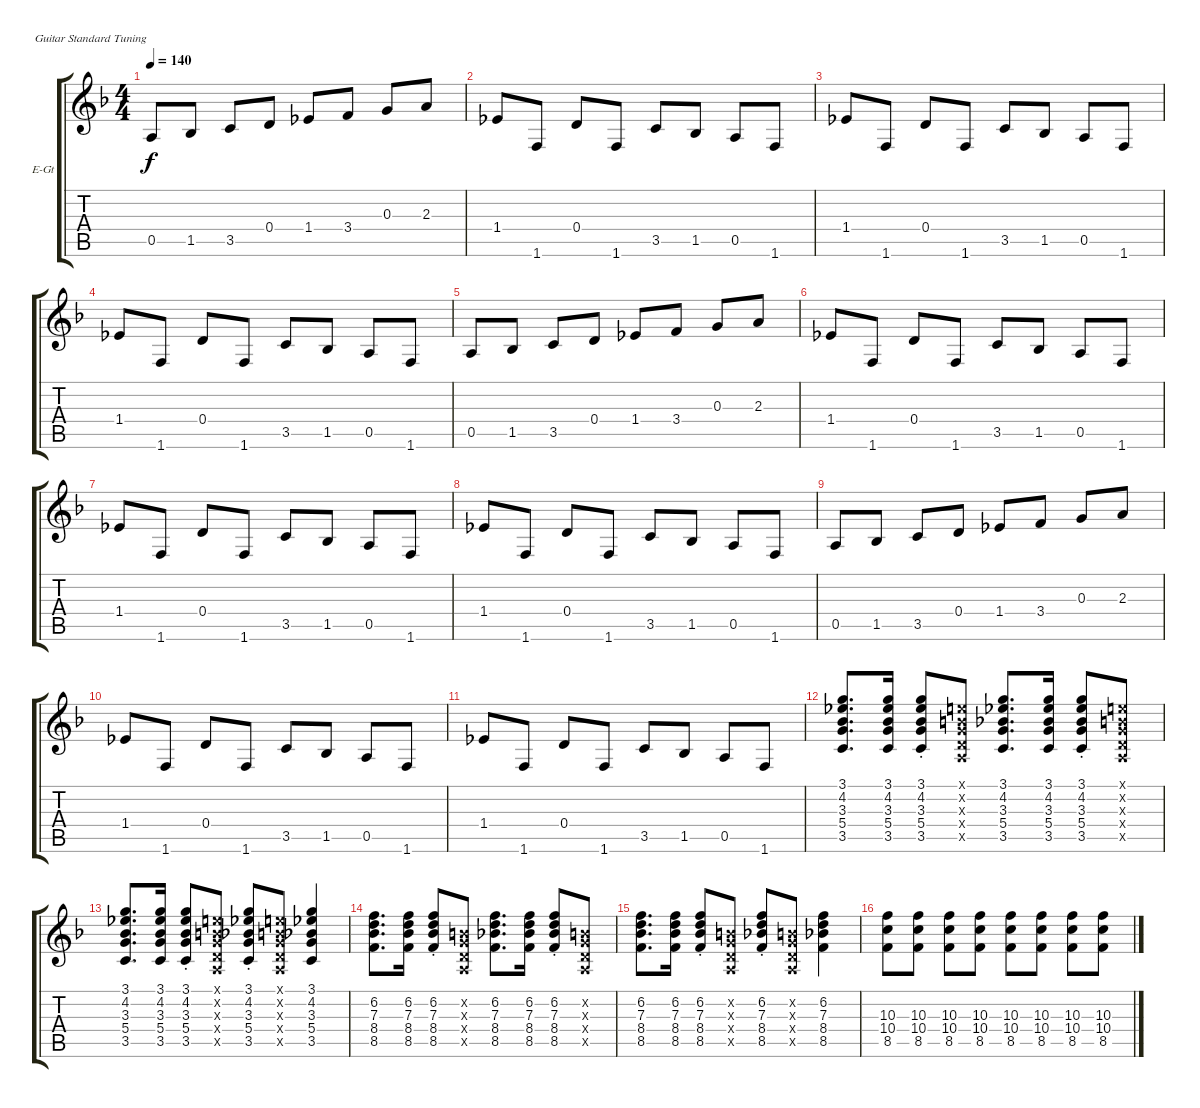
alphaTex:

\defaultSystemsLayout 4
\bracketExtendMode groupsimilarinstruments
\firstSystemTrackNameOrientation horizontal
\otherSystemsTrackNameOrientation horizontal
\track ("Electric Guitar (Clean)" "E-Gt") {instrument electricguitarclean}
\staff {score tabs}
\tuning (E4 B3 G3 D3 A2 E2)
\ts (4 4)
\tempo 140
\clef g2
\ks f
0.5.8{dy f} 1.5.8 3.5.8 0.4.8 1.4.8 3.4.8 0.3.8 2.3.8 |
1.4.8 1.6.8 0.4.8 1.6.8 3.5.8 1.5.8 0.5.8 1.6.8 |
1.4.8 1.6.8 0.4.8 1.6.8 3.5.8 1.5.8 0.5.8 1.6.8 |
1.4.8 1.6.8 0.4.8 1.6.8 3.5.8 1.5.8 0.5.8 1.6.8 |
0.5.8 1.5.8 3.5.8 0.4.8 1.4.8 3.4.8 0.3.8 2.3.8 |
1.4.8 1.6.8 0.4.8 1.6.8 3.5.8 1.5.8 0.5.8 1.6.8 |
1.4.8 1.6.8 0.4.8 1.6.8 3.5.8 1.5.8 0.5.8 1.6.8 |
1.4.8 1.6.8 0.4.8 1.6.8 3.5.8 1.5.8 0.5.8 1.6.8 |
0.5.8 1.5.8 3.5.8 0.4.8 1.4.8 3.4.8 0.3.8 2.3.8 |
1.4.8 1.6.8 0.4.8 1.6.8 3.5.8 1.5.8 0.5.8 1.6.8 |
1.4.8 1.6.8 0.4.8 1.6.8 3.5.8 1.5.8 0.5.8 1.6.8 |
(3.5 5.4 3.3 4.2 3.1).8{d} (3.5 3.1 4.2 3.3 5.4).16 (3.5{st} 3.1{st} 4.2{st} 3.3{st} 5.4{st}).8 (0.5{x} 0.4{x} 0.3{x} 0.2{x} 0.1{x}).8 (3.5 5.4 3.3 4.2 3.1).8{d} (3.5 3.1 4.2 3.3 5.4).16 (3.5{st} 3.1{st} 4.2{st} 3.3{st} 5.4{st}).8 (0.5{x} 0.4{x} 0.3{x} 0.2{x} 0.1{x}).8 |
(3.5 5.4 3.3 4.2 3.1).8{d} (3.5 3.1 4.2 3.3 5.4).16 (3.5{st} 3.1{st} 4.2{st} 3.3{st} 5.4{st}).8 (0.5{x} 0.4{x} 0.3{x} 0.2{x} 0.1{x}).8 (3.5{st} 3.1{st} 4.2{st} 3.3{st} 5.4{st}).8 (0.5{x} 0.4{x} 0.3{x} 0.2{x} 0.1{x}).8 (3.5 5.4 3.3 4.2 3.1).4 |
(8.5 8.4 7.3 6.2).8{d} (8.5 6.2 7.3 8.4).16 (8.5{st} 6.2{st} 7.3{st} 8.4{st}).8 (0.5{x} 0.4{x} 0.3{x} 0.2{x}).8 (8.5 8.4 7.3 6.2).8{d} (8.5 6.2 7.3 8.4).16 (8.5{st} 6.2{st} 7.3{st} 8.4{st}).8 (0.5{x} 0.4{x} 0.3{x} 0.2{x}).8 |
(8.5 8.4 7.3 6.2).8{d} (8.5 6.2 7.3 8.4).16 (8.5{st} 6.2{st} 7.3{st} 8.4{st}).8 (0.5{x} 0.4{x} 0.3{x} 0.2{x}).8 (8.5{st} 6.2{st} 7.3{st} 8.4{st}).8 (0.5{x} 0.4{x} 0.3{x} 0.2{x}).8 (8.5 8.4 7.3 6.2).4 |
(8.5 10.4 10.3).8 (8.5 10.4 10.3).8 (8.5 10.4 10.3).8 (8.5 10.4 10.3).8 (8.5 10.4 10.3).8 (8.5 10.4 10.3).8 (8.5 10.4 10.3).8 (8.5 10.4 10.3).8
